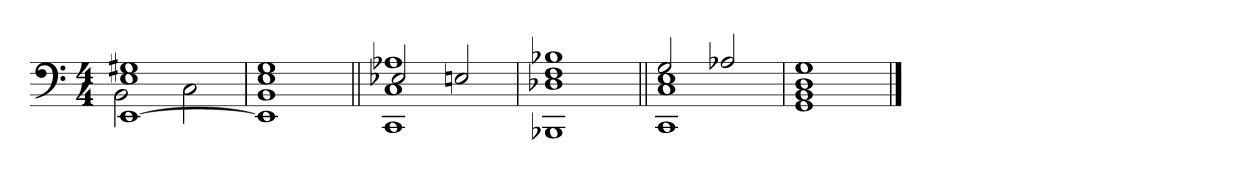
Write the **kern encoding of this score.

**kern
*part1
*staff1
*clefF4
*k[]
*M4/4
=1
*^
[1EE 1E 1G#X	2BB
.	2C
*v	*v
=2
1EE] 1BB 1E 1G
=3||
*^
2E-X	1CC 1C 1A-X
2En	.
*v	*v
=4
1BBB-X 1D-X 1F 1B-X
=5||
*^
2G	1CC 1C 1E
2A-X	.
*v	*v
=6
1GG 1BB 1D 1G
==
*-
